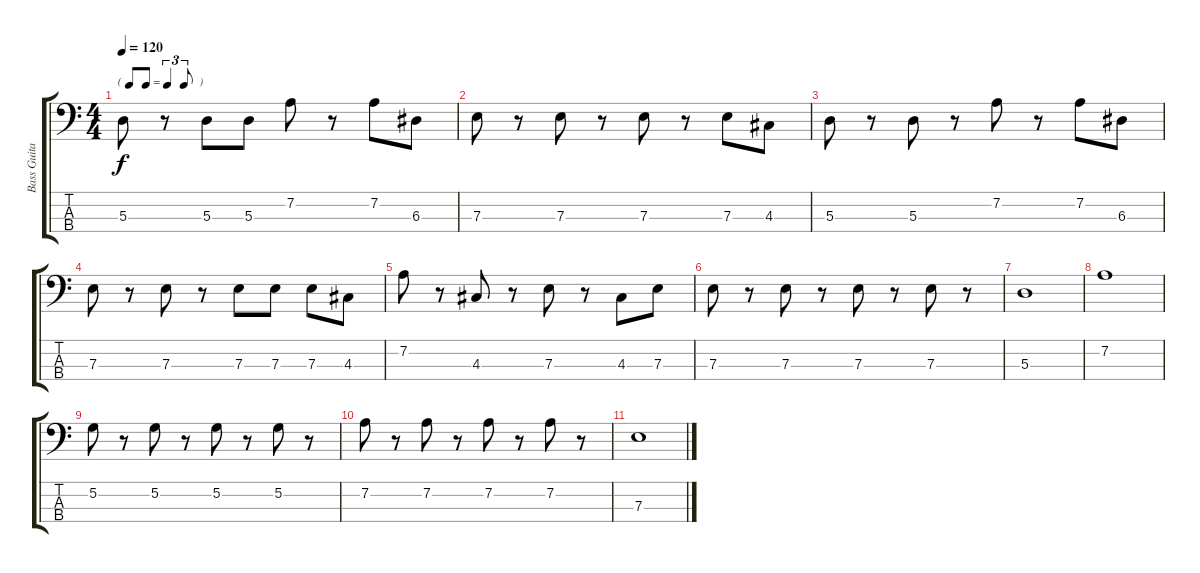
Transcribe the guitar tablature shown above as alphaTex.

\track ("Bass Guitar (Paul McCartney)" "Bass Guita") {instrument electricbassfinger}
\staff {score tabs}
\tuning (G2 D2 A1 E1) {hide}
\ts (4 4)
\tf triplet8th
\tempo 120
\clef f4
\ks c
5.3.8{dy f} r.8 5.3.8 5.3.8 7.2.8 r.8 7.2.8 6.3.8 |
7.3.8 r.8 7.3.8 r.8 7.3.8 r.8 7.3.8 4.3.8 |
5.3.8 r.8 5.3.8 r.8 7.2.8 r.8 7.2.8 6.3.8 |
7.3.8 r.8 7.3.8 r.8 7.3.8 7.3.8 7.3.8 4.3.8 |
7.2.8 r.8 4.3.8 r.8 7.3.8 r.8 4.3.8 7.3.8 |
7.3.8 r.8 7.3.8 r.8 7.3.8 r.8 7.3.8 r.8 |
5.3.1 |
7.2.1 |
5.2.8 r.8 5.2.8 r.8 5.2.8 r.8 5.2.8 r.8 |
7.2.8 r.8 7.2.8 r.8 7.2.8 r.8 7.2.8 r.8 |
7.3.1
